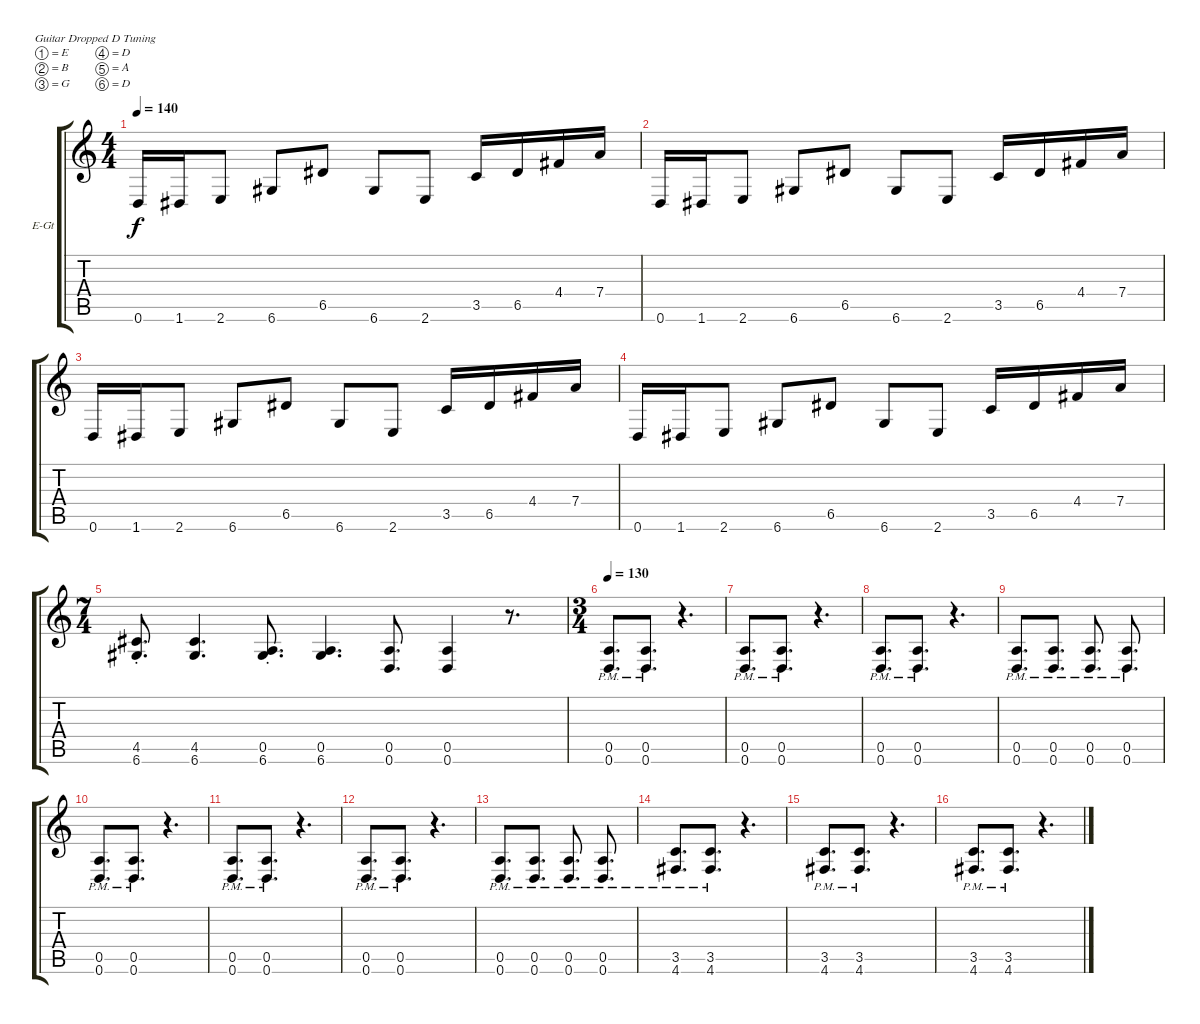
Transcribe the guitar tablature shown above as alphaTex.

\bracketExtendMode groupsimilarinstruments
\firstSystemTrackNameOrientation horizontal
\otherSystemsTrackNameOrientation horizontal
\track ("Paul" "E-Gt") {instrument distortionguitar}
\staff {score tabs}
\tuning (E4 B3 G3 D3 A2 D2)
\ts (4 4)
\tempo 140
\clef g2
\ks c
0.6.16{dy f} 1.6.16 2.6.8 6.6.8 6.5.8 6.6.8 2.6.8 3.5.16 6.5.16 4.4.16 7.4.16 |
0.6.16 1.6.16 2.6.8 6.6.8 6.5.8 6.6.8 2.6.8 3.5.16 6.5.16 4.4.16 7.4.16 |
0.6.16 1.6.16 2.6.8 6.6.8 6.5.8 6.6.8 2.6.8 3.5.16 6.5.16 4.4.16 7.4.16 |
0.6.16 1.6.16 2.6.8 6.6.8 6.5.8 6.6.8 2.6.8 3.5.16 6.5.16 4.4.16 7.4.16 |
\ts (7 4)
\beaming (8 2 2 2 8)
(4.5{st} 6.6{st}).8{d} (4.5 6.6).4{d} (0.5{st} 6.6{st}).8{d} (0.5 6.6).4{d} (0.5 0.6).8{d} (0.5 0.6).4 r.8{d} |
\ts (3 4)
\beaming (8 2 2 2 2)
\tempo 130
(0.5{pm} 0.6{pm}).8{d} (0.5{pm} 0.6{pm}).8{d} r.4{d} |
(0.5{pm} 0.6{pm}).8{d} (0.5{pm} 0.6{pm}).8{d} r.4{d} |
(0.5{pm} 0.6{pm}).8{d} (0.5{pm} 0.6{pm}).8{d} r.4{d} |
(0.5{pm} 0.6{pm}).8{d} (0.5{pm} 0.6{pm}).8{d} (0.5{pm} 0.6{pm}).8{d} (0.5{pm} 0.6{pm}).8{d} |
(0.5{pm} 0.6{pm}).8{d} (0.5{pm} 0.6{pm}).8{d} r.4{d} |
(0.5{pm} 0.6{pm}).8{d} (0.5{pm} 0.6{pm}).8{d} r.4{d} |
(0.5{pm} 0.6{pm}).8{d} (0.5{pm} 0.6{pm}).8{d} r.4{d} |
(0.5{pm} 0.6{pm}).8{d} (0.5{pm} 0.6{pm}).8{d} (0.5{pm} 0.6{pm}).8{d} (0.5{pm} 0.6{pm}).8{d} |
(3.5{pm} 4.6{pm}).8{d} (3.5{pm} 4.6{pm}).8{d} r.4{d} |
(3.5{pm} 4.6{pm}).8{d} (3.5{pm} 4.6{pm}).8{d} r.4{d} |
(3.5{pm} 4.6{pm}).8{d} (3.5{pm} 4.6{pm}).8{d} r.4{d}
